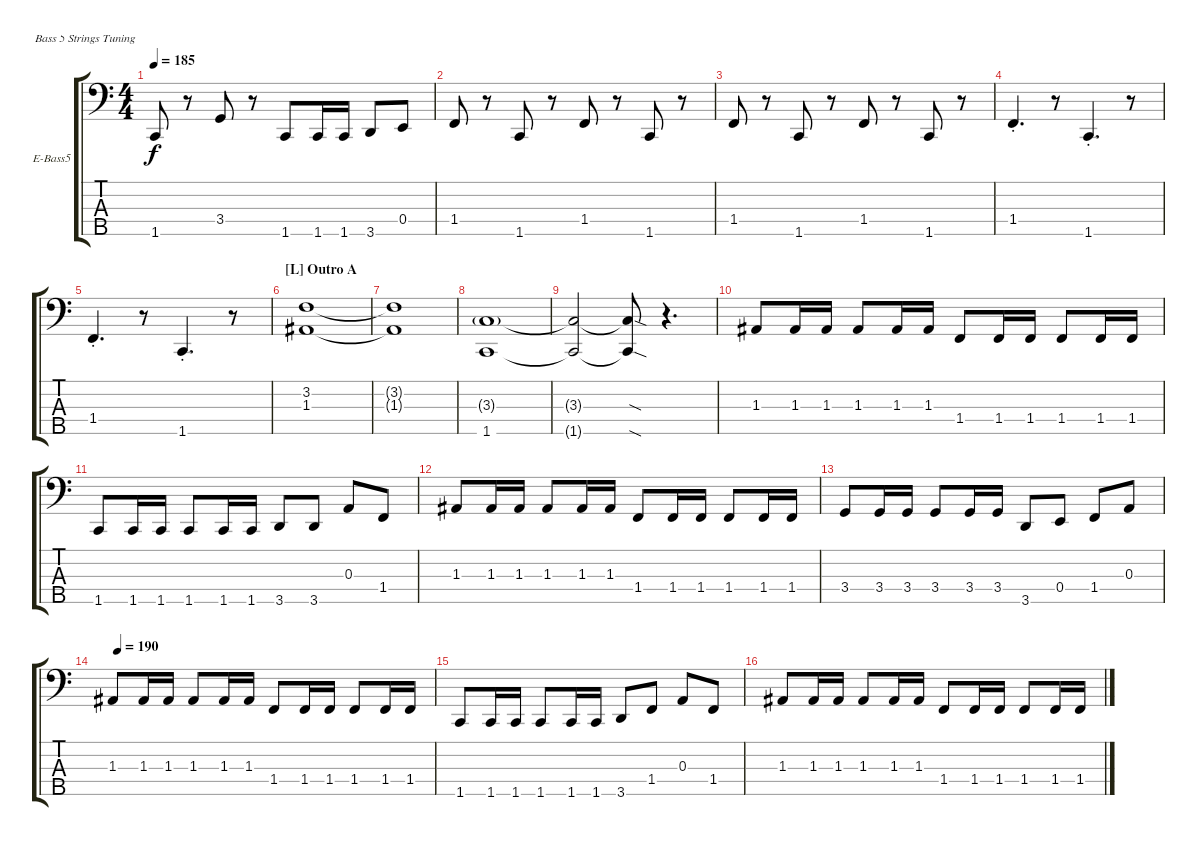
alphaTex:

\defaultSystemsLayout 4
\bracketExtendMode groupsimilarinstruments
\firstSystemTrackNameOrientation horizontal
\otherSystemsTrackNameOrientation horizontal
\track ("5 String Bass" "E-Bass5") {instrument electricbassfinger}
\staff {score tabs}
\tuning (G2 D2 A1 E1 B0)
\ts (4 4)
\tempo 185
\clef f4
\scale
0.333333
\ks c
1.5.8{dy f} r.8 3.4.8 r.8 1.5.8 1.5.16 1.5.16 3.5.8 0.4.8 |
\scale
0.333333 1.4.8 r.8 1.5.8 r.8 1.4.8 r.8 1.5.8 r.8 |
\scale
0.333333 1.4.8 r.8 1.5.8 r.8 1.4.8 r.8 1.5.8 r.8 |
\scale
0.333333 1.4{st}.4{d} r.8 1.5{st}.4{d} r.8 |
\scale
0.333333 1.4{st}.4{d} r.8 1.5{st}.4{d} r.8 |
\section ("L" "Outro A")
\scale
0.333333 (1.3 3.2).1 |
\scale
0.333333 (1.3{t} 3.2{t}).1 |
\scale
0.333333 (1.5 3.3{g}).1 |
\scale
0.333333 (1.5{t} 3.3{t}).2 (3.3{sod t} 1.5{sod t}).8 r.4{d} |
\scale
0.333333 1.3.8 1.3.16 1.3.16 1.3.8 1.3.16 1.3.16 1.4.8 1.4.16 1.4.16 1.4.8 1.4.16 1.4.16 |
\scale
0.333333 1.5.8 1.5.16 1.5.16 1.5.8 1.5.16 1.5.16 3.5.8 3.5.8 0.3.8 1.4.8 |
\scale
0.333333 1.3.8 1.3.16 1.3.16 1.3.8 1.3.16 1.3.16 1.4.8 1.4.16 1.4.16 1.4.8 1.4.16 1.4.16 |
\scale
0.333333 3.4.8 3.4.16 3.4.16 3.4.8 3.4.16 3.4.16 3.5.8 0.4.8 1.4.8 0.3.8 |
\tempo (190 0.01875)
\scale
0.333333 1.3.8 1.3.16 1.3.16 1.3.8 1.3.16 1.3.16 1.4.8 1.4.16 1.4.16 1.4.8 1.4.16 1.4.16 |
\scale
0.333333 1.5.8 1.5.16 1.5.16 1.5.8 1.5.16 1.5.16 3.5.8 1.4.8 0.3.8 1.4.8 |
\scale
0.333333 1.3.8 1.3.16 1.3.16 1.3.8 1.3.16 1.3.16 1.4.8 1.4.16 1.4.16 1.4.8 1.4.16 1.4.16
